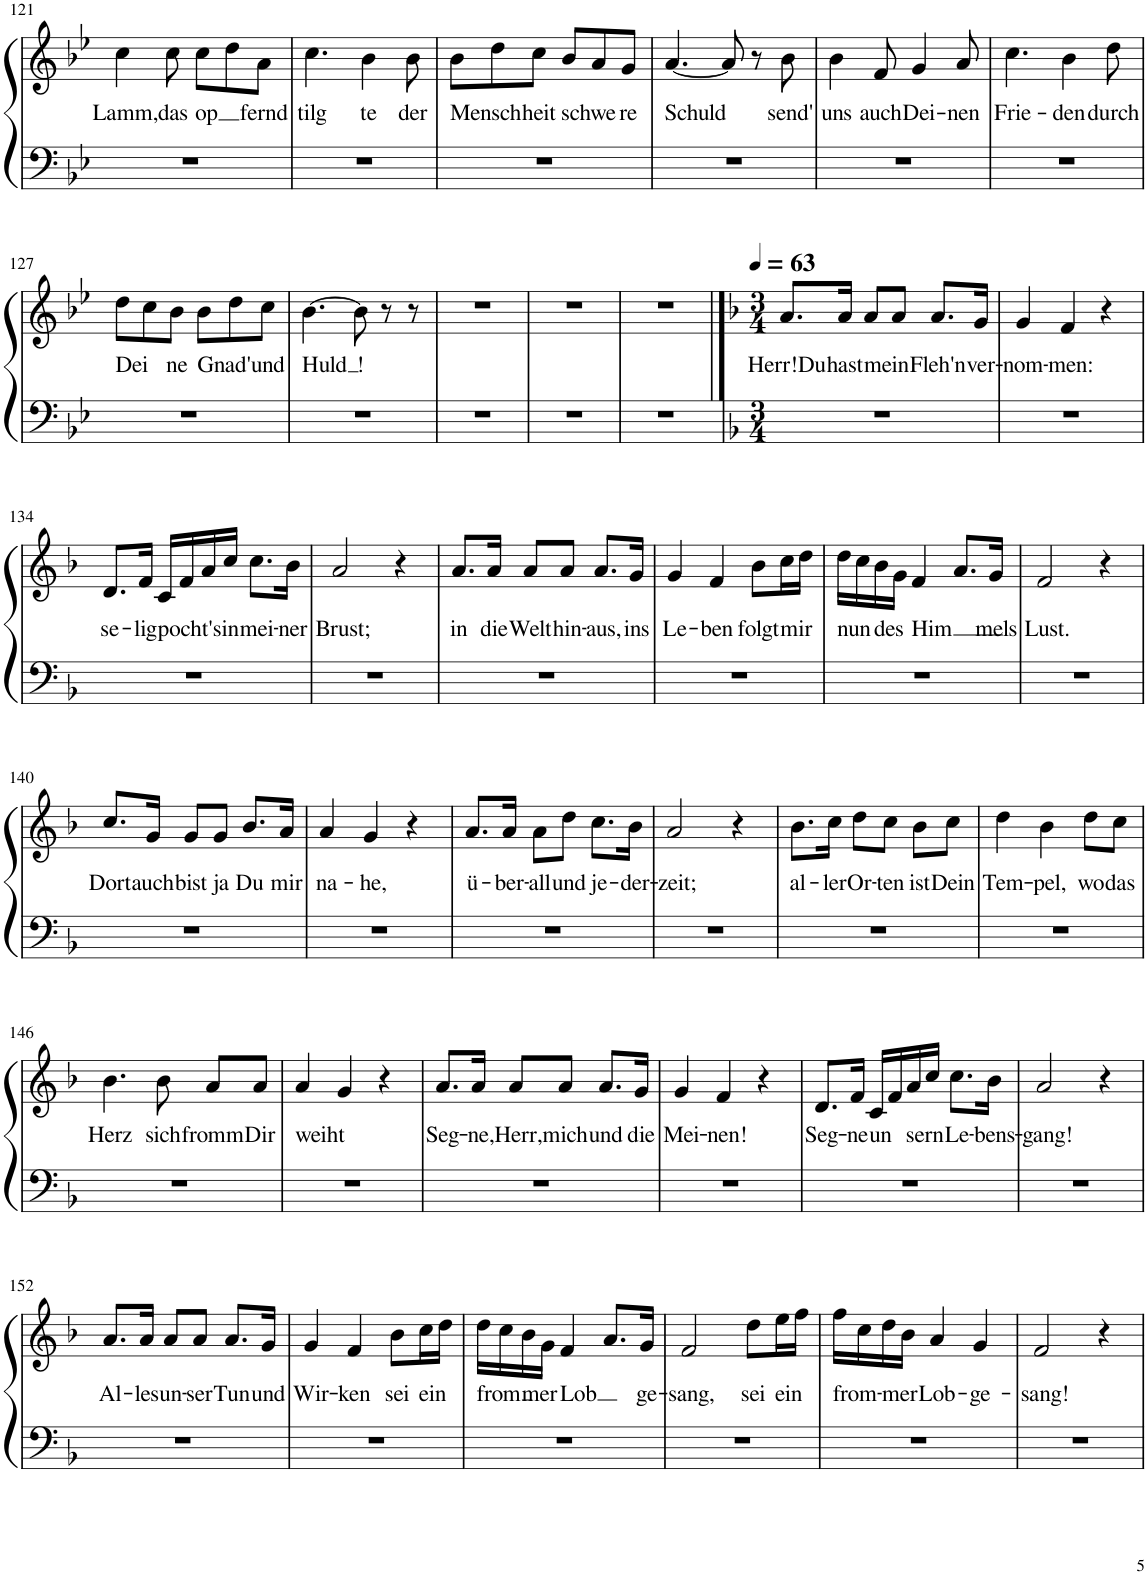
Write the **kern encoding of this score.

**kern	**kern	**text
*part1	*part1	*part1
*staff2	*staff1	*staff1
*I"Piano	*	*
*I'Pno.	*	*
!!LO:PB:g=z
*clefF4	*clefG2	*
*k[b-e-]	*k[b-e-]	*
*M6/8	*M6/8	*
=121	=121	=121
!	!	!LO:LY:b
2.r	4cc\	Lamm,
!	!	!LO:LY:b
.	8cc\	das
!	!	!LO:LY:b
.	8cc\L	op
.	8dd\	.
!	!	!LO:LY:b
.	8a\J	fernd
=122	=122	=122
!	!	!LO:LY:b
2.r	4.cc\	tilg
!	!	!LO:LY:b
.	4b-\	te
!	!	!LO:LY:b
.	8b-\	der
=123	=123	=123
!	!	!LO:LY:b
2.r	8b-\L	Mensch
.	8dd\	.
!	!	!LO:LY:b
.	8cc\J	heit
!	!	!LO:LY:b
.	8b-/L	schwe
.	8a/	.
!	!	!LO:LY:b
.	8g/J	re
=124	=124	=124
!	!	!LO:LY:b
2.r	[4.a/	Schuld
.	8a/]	.
.	8r	.
!	!	!LO:LY:b
.	8b-\	send'
=125	=125	=125
!	!	!LO:LY:b
2.r	4b-\	uns
!	!	!LO:LY:b
.	8f/	auch
!	!	!LO:LY:b
.	4g/	Dei-
!	!	!LO:LY:b
.	8a/	-nen
=126	=126	=126
!	!	!LO:LY:b
2.r	4.cc\	Frie-
!	!	!LO:LY:b
.	4b-\	-den
!	!	!LO:LY:b
.	8dd\	durch
!!LO:LB:g=z
=127	=127	=127
!	!	!LO:LY:b
2.r	8dd\L	Dei
.	8cc\	.
!	!	!LO:LY:b
.	8b-\J	ne
!	!	!LO:LY:b
.	8b-\L	Gnad'
.	8dd\	.
!	!	!LO:LY:b
.	8cc\J	und
=128	=128	=128
!	!	!LO:LY:b
2.r	[4.b-\	Huld
!	!	!LO:LY:b
.	8b-\]	\!
.	8r	.
.	8r	.
=129	=129	=129
2.r	2.r	.
=130	=130	=130
2.r	2.r	.
=131	=131	=131
2.r	2.r	.
==132	==132	==132
*k[b-]	*k[b-]	*
*M3/4	*M3/4	*
*	*MM63	*
!	!	!LO:LY:b
2.r	8.a/L	Herr!Du
!	!	!LO:LY:b
.	16a/Jk	hast
!	!	!LO:LY:b
.	8a/L	mein
.	8a/J	.
!	!	!LO:LY:b
.	8.a/L	Fleh'n
!	!	!LO:LY:b
.	16g/Jk	ver-
=133	=133	=133
!	!	!LO:LY:b
2.r	4g/	-nom-
!	!	!LO:LY:b
.	4f/	-men:
.	4r	.
!!LO:LB:g=z
=134	=134	=134
!	!	!LO:LY:b
2.r	8.d/L	se-
!	!	!LO:LY:b
.	16f/Jk	-lig
!	!	!LO:LY:b
.	16c/LL	pocht's
.	16f/	.
.	16a/	.
!	!	!LO:LY:b
.	16cc/JJ	in
!	!	!LO:LY:b
.	8.cc\L	mei-
!	!	!LO:LY:b
.	16b-\Jk	-ner
=135	=135	=135
!	!	!LO:LY:b
2.r	2a/	Brust;
.	4r	.
=136	=136	=136
!	!	!LO:LY:b
2.r	8.a/L	in
!	!	!LO:LY:b
.	16a/Jk	die
!	!	!LO:LY:b
.	8a/L	Welt
!	!	!LO:LY:b
.	8a/J	hin-
!	!	!LO:LY:b
.	8.a/L	-aus,
!	!	!LO:LY:b
.	16g/Jk	ins
=137	=137	=137
!	!	!LO:LY:b
2.r	4g/	Le-
!	!	!LO:LY:b
.	4f/	-ben
!	!	!LO:LY:b
.	8b-\L	folgt
!	!	!LO:LY:b
.	16cc\L	mir
.	16dd\JJ	.
=138	=138	=138
!	!	!LO:LY:b
2.r	16dd\LL	nun
.	16cc\	.
!	!	!LO:LY:b
.	16b-\	des
.	16g\JJ	.
!	!	!LO:LY:b
.	4f/	Him
.	8.a/L	.
!	!	!LO:LY:b
.	16g/Jk	mels
=139	=139	=139
!	!	!LO:LY:b
2.r	2f/	Lust.
.	4r	.
!!LO:LB:g=z
=140	=140	=140
!	!	!LO:LY:b
2.r	8.cc/L	Dort
!	!	!LO:LY:b
.	16g/Jk	auch
!	!	!LO:LY:b
.	8g/L	bist
!	!	!LO:LY:b
.	8g/J	ja
!	!	!LO:LY:b
.	8.b-/L	Du
!	!	!LO:LY:b
.	16a/Jk	mir
=141	=141	=141
!	!	!LO:LY:b
2.r	4a/	na-
!	!	!LO:LY:b
.	4g/	-he,
.	4r	.
=142	=142	=142
!	!	!LO:LY:b
2.r	8.a/L	ü-
!	!	!LO:LY:b
.	16a/Jk	-ber-
!	!	!LO:LY:b
.	8a\L	-all
!	!	!LO:LY:b
.	8dd\J	und
!	!	!LO:LY:b
.	8.cc\L	je-
!	!	!LO:LY:b
.	16b-\Jk	-der-
=143	=143	=143
!	!	!LO:LY:b
2.r	2a/	-zeit;
.	4r	.
=144	=144	=144
!	!	!LO:LY:b
2.r	8.b-\L	al-
!	!	!LO:LY:b
.	16cc\Jk	-ler
!	!	!LO:LY:b
.	8dd\L	Or-
!	!	!LO:LY:b
.	8cc\J	-ten
!	!	!LO:LY:b
.	8b-\L	ist
!	!	!LO:LY:b
.	8cc\J	Dein
=145	=145	=145
!	!	!LO:LY:b
2.r	4dd\	Tem-
!	!	!LO:LY:b
.	4b-\	-pel,
!	!	!LO:LY:b
.	8dd\L	wo
!	!	!LO:LY:b
.	8cc\J	das
!!LO:LB:g=z
=146	=146	=146
!	!	!LO:LY:b
2.r	4.b-\	Herz
!	!	!LO:LY:b
.	8b-\	sich
!	!	!LO:LY:b
.	8a/L	fromm
!	!	!LO:LY:b
.	8a/J	Dir
=147	=147	=147
!	!	!LO:LY:b
2.r	4a/	weiht
.	4g/	.
.	4r	.
=148	=148	=148
!	!	!LO:LY:b
2.r	8.a/L	Seg-
!	!	!LO:LY:b
.	16a/Jk	-ne,
!	!	!LO:LY:b
.	8a/L	Herr,
!	!	!LO:LY:b
.	8a/J	mich
!	!	!LO:LY:b
.	8.a/L	und
!	!	!LO:LY:b
.	16g/Jk	die
=149	=149	=149
!	!	!LO:LY:b
2.r	4g/	Mei-
!	!	!LO:LY:b
.	4f/	-nen!
.	4r	.
=150	=150	=150
!	!	!LO:LY:b
2.r	8.d/L	Seg-
!	!	!LO:LY:b
.	16f/Jk	-ne
!	!	!LO:LY:b
.	16c/LL	un
.	16f/	.
!	!	!LO:LY:b
.	16a/	sern
.	16cc/JJ	.
!	!	!LO:LY:b
.	8.cc\L	Le-
!	!	!LO:LY:b
.	16b-\Jk	-bens-
=151	=151	=151
!	!	!LO:LY:b
2.r	2a/	-gang!
.	4r	.
!!LO:LB:g=z
=152	=152	=152
!	!	!LO:LY:b
2.r	8.a/L	Al-
!	!	!LO:LY:b
.	16a/Jk	-les
!	!	!LO:LY:b
.	8a/L	un-
!	!	!LO:LY:b
.	8a/J	-ser
!	!	!LO:LY:b
.	8.a/L	Tun
!	!	!LO:LY:b
.	16g/Jk	und
=153	=153	=153
!	!	!LO:LY:b
2.r	4g/	Wir-
!	!	!LO:LY:b
.	4f/	-ken
!	!	!LO:LY:b
.	8b-\L	sei
!	!	!LO:LY:b
.	16cc\L	ein
.	16dd\JJ	.
=154	=154	=154
!	!	!LO:LY:b
2.r	16dd\LL	from
.	16cc\	.
!	!	!LO:LY:b
.	16b-\	mer
.	16g\JJ	.
!	!	!LO:LY:b
.	4f/	Lob
.	8.a/L	.
!	!	!LO:LY:b
.	16g/Jk	ge-
=155	=155	=155
!	!	!LO:LY:b
2.r	2f/	-sang,
!	!	!LO:LY:b
.	8dd\L	sei
!	!	!LO:LY:b
.	16ee\L	ein
.	16ff\JJ	.
=156	=156	=156
!	!	!LO:LY:b
2.r	16ff\LL	from-
.	16cc\	.
!	!	!LO:LY:b
.	16dd\	-mer
.	16b-\JJ	.
!	!	!LO:LY:b
.	4a/	Lob-
!	!	!LO:LY:b
.	4g/	-ge-
=157	=157	=157
!	!	!LO:LY:b
2.r	2f/	-sang!
.	4r	.
=	=	=
*-	*-	*-
